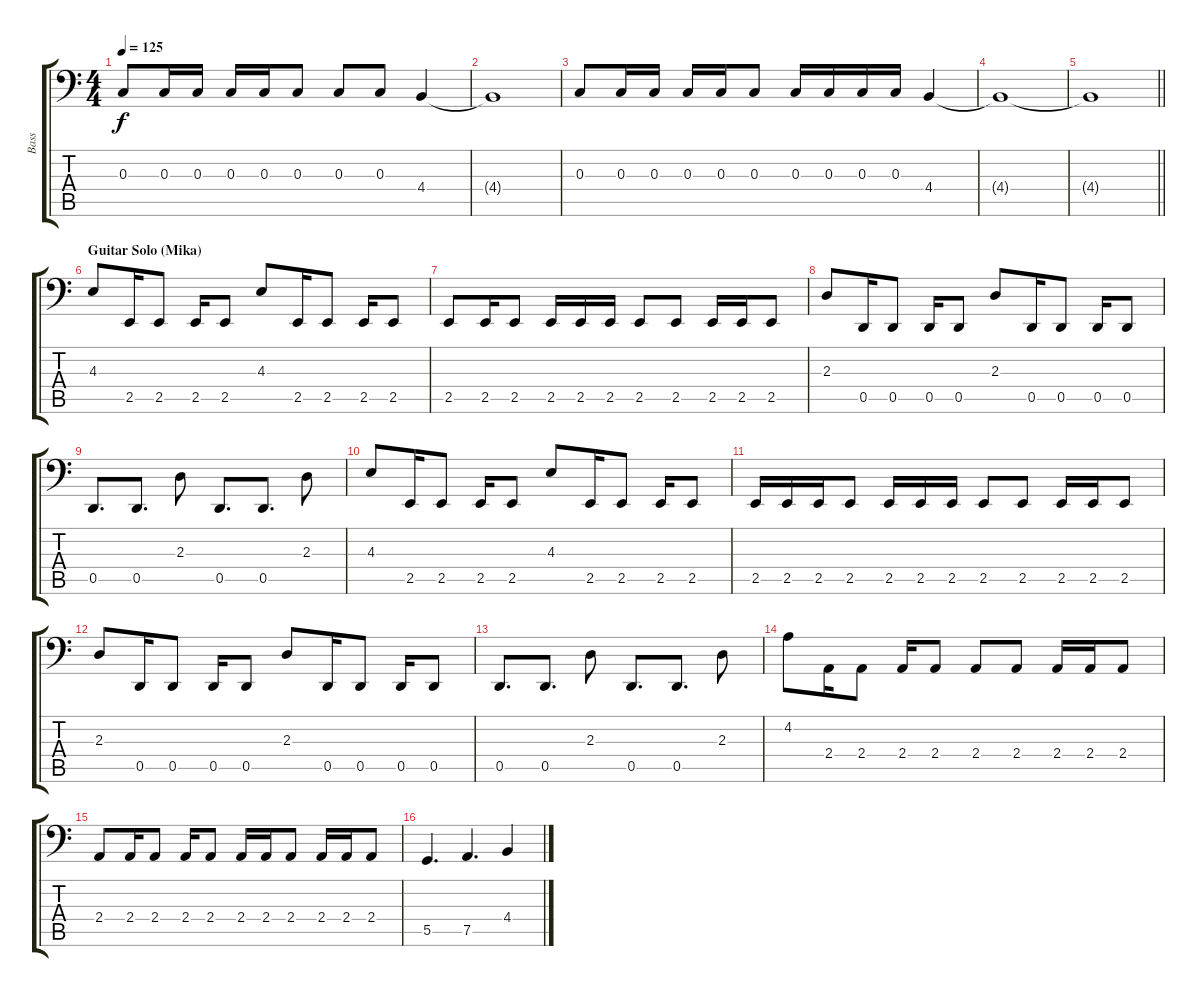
\track ("Bass" "Bass") {instrument electricbasspick}
\staff {score tabs}
\tuning (Bb2 F2 C2 G1 D1 A0) {hide}
\ts (4 4)
\tempo 125
\clef f4
\ks c
0.3.8{dy f} 0.3.16 0.3.16 0.3.16 0.3.16 0.3.8 0.3.8 0.3.8 4.4.4 |
4.4{t}.1 |
0.3.8 0.3.16 0.3.16 0.3.16 0.3.16 0.3.8 0.3.16 0.3.16 0.3.16 0.3.16 4.4.4 |
4.4{t}.1 |
\barLineRight lightlight
4.4{t}.1 |
\section ("" "Guitar Solo (Mika)")
4.3.8 2.5.16 2.5.8 2.5.16 2.5.8 4.3.8 2.5.16 2.5.8 2.5.16 2.5.8 |
2.5.8 2.5.16 2.5.8 2.5.16 2.5.16 2.5.16 2.5.8 2.5.8 2.5.16 2.5.16 2.5.8 |
2.3.8 0.5.16 0.5.8 0.5.16 0.5.8 2.3.8 0.5.16 0.5.8 0.5.16 0.5.8 |
0.5.8{d} 0.5.8{d} 2.3.8 0.5.8{d} 0.5.8{d} 2.3.8 |
4.3.8 2.5.16 2.5.8 2.5.16 2.5.8 4.3.8 2.5.16 2.5.8 2.5.16 2.5.8 |
2.5.16 2.5.16 2.5.16 2.5.8 2.5.16 2.5.16 2.5.16 2.5.8 2.5.8 2.5.16 2.5.16 2.5.8 |
2.3.8 0.5.16 0.5.8 0.5.16 0.5.8 2.3.8 0.5.16 0.5.8 0.5.16 0.5.8 |
0.5.8{d} 0.5.8{d} 2.3.8 0.5.8{d} 0.5.8{d} 2.3.8 |
4.2.8 2.4.16 2.4.8 2.4.16 2.4.8 2.4.8 2.4.8 2.4.16 2.4.16 2.4.8 |
2.4.8 2.4.16 2.4.8 2.4.16 2.4.8 2.4.16 2.4.16 2.4.8 2.4.16 2.4.16 2.4.8 |
5.5.4{d} 7.5.4{d} 4.4.4
